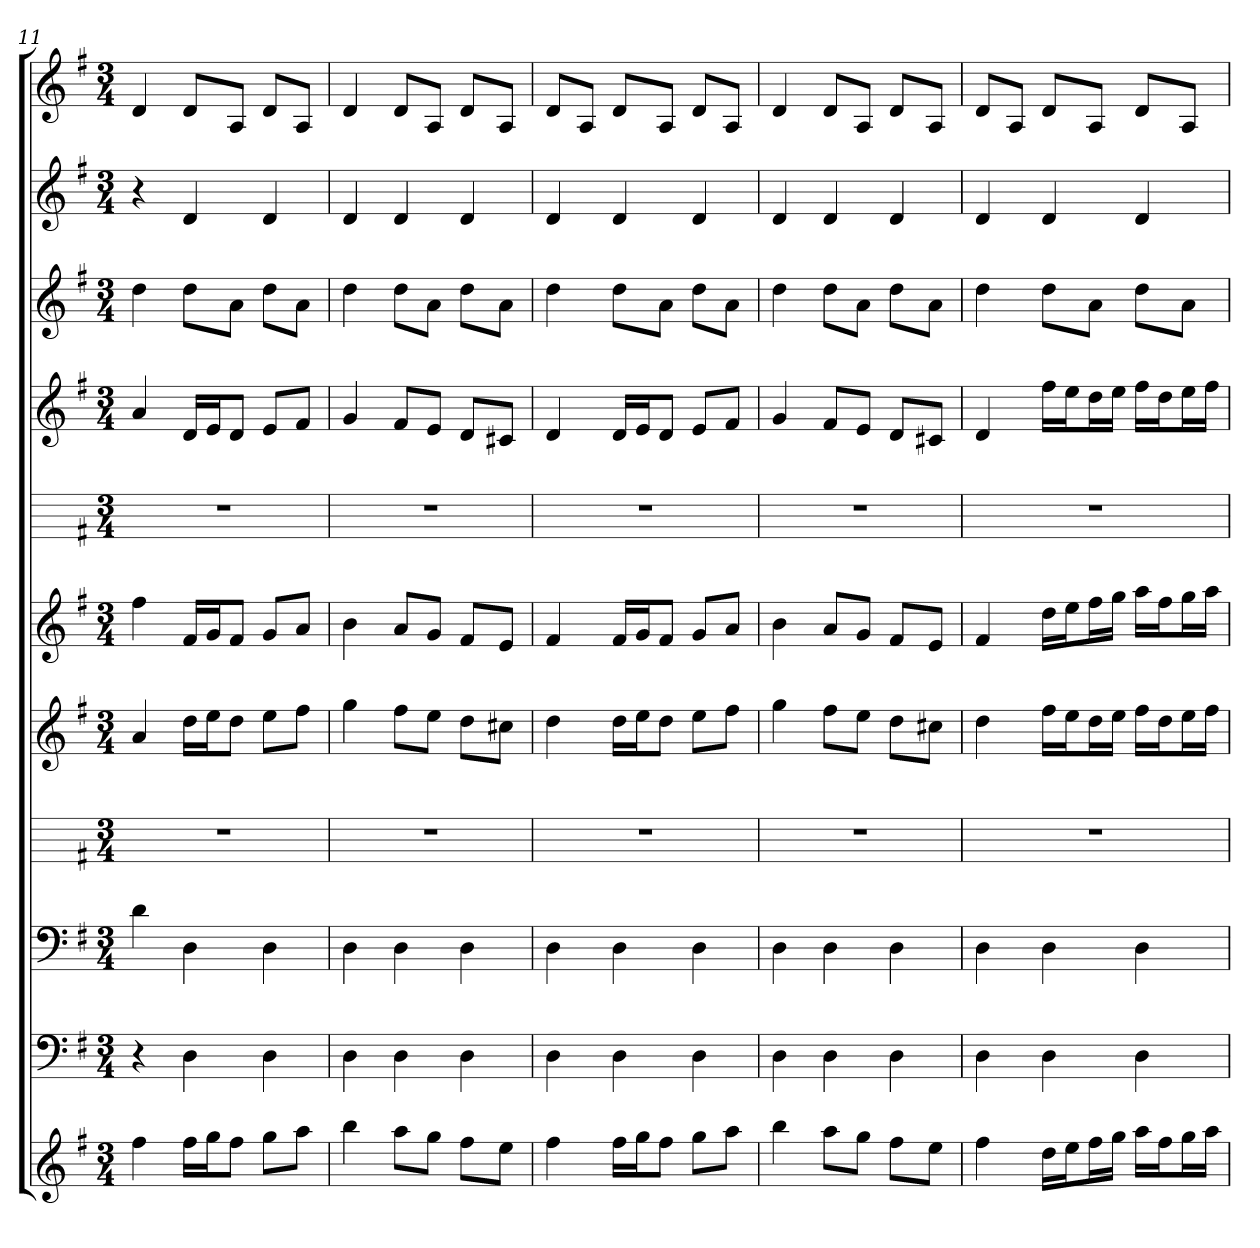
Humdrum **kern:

**kern	**kern	**kern	**kern	**kern	**kern	**kern	**kern	**kern	**kern	**kern
*part11	*part10	*part9	*part8	*part7	*part6	*part5	*part4	*part3	*part2	*part1
*staff11	*staff10	*staff9	*staff8	*staff7	*staff6	*staff5	*staff4	*staff3	*staff2	*staff1
*k[f#]	*k[f#]	*k[f#]	*k[f#]	*k[f#]	*k[f#]	*k[f#]	*k[f#]	*k[f#]	*k[f#]	*k[f#]
*G:	*G:	*G:	*G:	*G:	*G:	*G:	*G:	*G:	*G:	*G:
*M3/4	*M3/4	*M3/4	*M3/4	*M3/4	*M3/4	*M3/4	*M3/4	*M3/4	*M3/4	*M3/4
=11	=11	=11	=11	=11	=11	=11	=11	=11	=11	=11
4ff#	4r	4d	2.r	4a	4ff#	2.r	4a	4dd	4r	4d
16ff#LL	4D	4D	.	16ddLL	16f#LL	.	16dLL	8ddL	4d	8dL
16ggJ	.	.	.	16eeJ	16gJ	.	16eJ	.	.	.
8ff#J	.	.	.	8ddJ	8f#J	.	8dJ	8aJ	.	8AJ
8ggL	4D	4D	.	8eeL	8gL	.	8eL	8ddL	4d	8dL
8aaJ	.	.	.	8ff#J	8aJ	.	8f#J	8aJ	.	8AJ
=12	=12	=12	=12	=12	=12	=12	=12	=12	=12	=12
4bb	4D	4D	2.r	4gg	4b	2.r	4g	4dd	4d	4d
8aaL	4D	4D	.	8ff#L	8aL	.	8f#L	8ddL	4d	8dL
8ggJ	.	.	.	8eeJ	8gJ	.	8eJ	8aJ	.	8AJ
8ff#L	4D	4D	.	8ddL	8f#L	.	8dL	8ddL	4d	8dL
8eeJ	.	.	.	8cc#XJ	8eJ	.	8c#XJ	8aJ	.	8AJ
=13	=13	=13	=13	=13	=13	=13	=13	=13	=13	=13
4ff#	4D	4D	2.r	4dd	4f#	2.r	4d	4dd	4d	8dL
.	.	.	.	.	.	.	.	.	.	8AJ
16ff#LL	4D	4D	.	16ddLL	16f#LL	.	16dLL	8ddL	4d	8dL
16ggJ	.	.	.	16eeJ	16gJ	.	16eJ	.	.	.
8ff#J	.	.	.	8ddJ	8f#J	.	8dJ	8aJ	.	8AJ
8ggL	4D	4D	.	8eeL	8gL	.	8eL	8ddL	4d	8dL
8aaJ	.	.	.	8ff#J	8aJ	.	8f#J	8aJ	.	8AJ
=14	=14	=14	=14	=14	=14	=14	=14	=14	=14	=14
4bb	4D	4D	2.r	4gg	4b	2.r	4g	4dd	4d	4d
8aaL	4D	4D	.	8ff#L	8aL	.	8f#L	8ddL	4d	8dL
8ggJ	.	.	.	8eeJ	8gJ	.	8eJ	8aJ	.	8AJ
8ff#L	4D	4D	.	8ddL	8f#L	.	8dL	8ddL	4d	8dL
8eeJ	.	.	.	8cc#XJ	8eJ	.	8c#XJ	8aJ	.	8AJ
=15	=15	=15	=15	=15	=15	=15	=15	=15	=15	=15
4ff#	4D	4D	2.r	4dd	4f#	2.r	4d	4dd	4d	8dL
.	.	.	.	.	.	.	.	.	.	8AJ
16ddLL	4D	4D	.	16ff#LL	16ddLL	.	16ff#LL	8ddL	4d	8dL
16eeJ	.	.	.	16eeJ	16eeJ	.	16eeJ	.	.	.
16ff#L	.	.	.	16ddL	16ff#L	.	16ddL	8aJ	.	8AJ
16ggJJ	.	.	.	16eeJJ	16ggJJ	.	16eeJJ	.	.	.
16aaLL	4D	4D	.	16ff#LL	16aaLL	.	16ff#LL	8ddL	4d	8dL
16ff#J	.	.	.	16ddJ	16ff#J	.	16ddJ	.	.	.
16ggL	.	.	.	16eeL	16ggL	.	16eeL	8aJ	.	8AJ
16aaJJ	.	.	.	16ff#JJ	16aaJJ	.	16ff#JJ	.	.	.
=	=	=	=	=	=	=	=	=	=	=
*-	*-	*-	*-	*-	*-	*-	*-	*-	*-	*-
